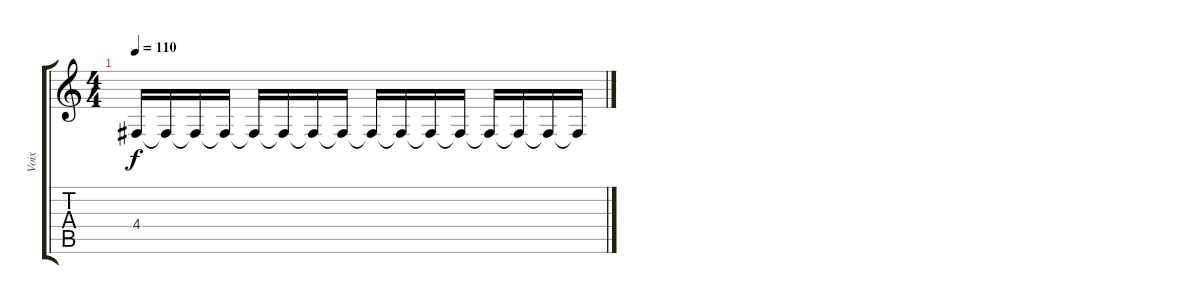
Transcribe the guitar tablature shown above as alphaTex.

\track ("Voix" "Voix") {instrument flute}
\staff {score tabs}
\tuning (E4 B3 G3 D3 A2 E2) {hide}
\ts (4 4)
\tempo 110
\clef g2
\ks c
4.4{t}.16{dy f} 4.4{t}.16 4.4{t}.16 4.4{t}.16 4.4{t}.16 4.4{t}.16 4.4{t}.16 4.4{t}.16 4.4{t}.16 4.4{t}.16 4.4{t}.16 4.4{t}.16 4.4{t}.16 4.4{t}.16 4.4{t}.16 4.4{t}.16
